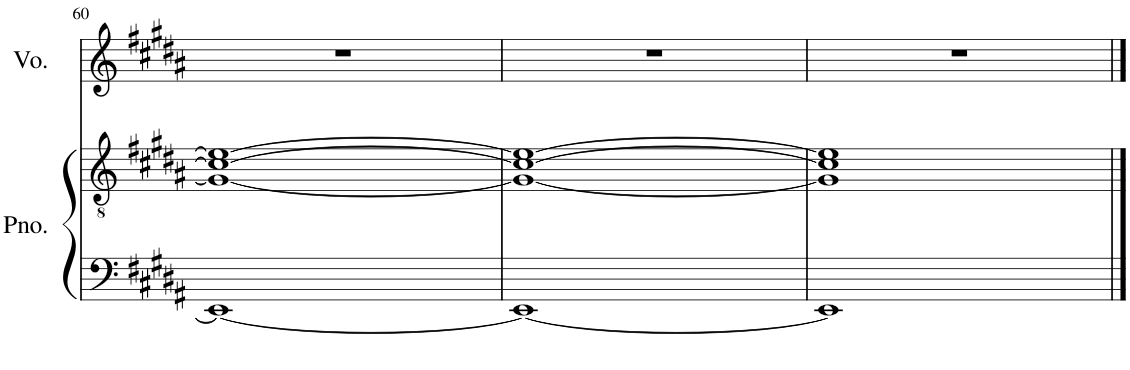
**kern	**kern	**kern
*part2	*part2	*part1
*staff3	*staff2	*staff1
*I"ピアノ	*	*I"ボーカル
!!LO:PB:g=z
*clefF4	*clefGv2	*clefG2
*k[f#c#g#d#a#]	*k[f#c#g#d#a#]	*k[f#c#g#d#a#]
*M4/4	*M4/4	*M4/4
=60	=60	=60
1EE_	1G#_ 1c#_ 1e_	1r
=61	=61	=61
1EE_	1G#_ 1c#_ 1e_	1r
=62	=62	=62
1EE]	1G#] 1c#] 1e]	1r
==	==	==
*-	*-	*-
